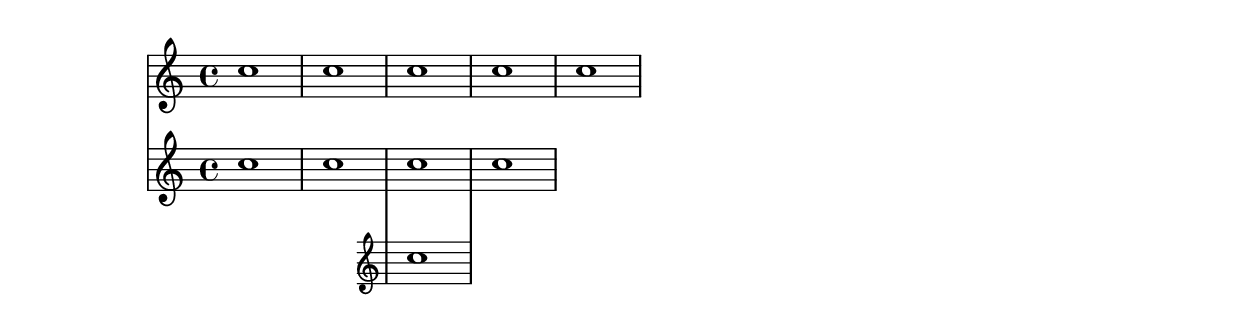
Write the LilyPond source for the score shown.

%% Do not edit this file; it is auto-generated from LSR http://lsr.dsi.unimi.it
%% This file is in the public domain.
\version "2.11.49"

\header {
  lsrtags = "staff-notation, contexts-and-engravers"

  texidoc = "
An extra staff can be added (possibly temporarily) after the start of a
piece.  

"
  doctitle = "Adding an extra staff"
} % begin verbatim
\score {
  <<
    \new Staff \relative c'' { c1 c c c c }
    \new StaffGroup \relative c'' {
      \new Staff {
        c1 c
        << c1 \new Staff { \once \override Staff.TimeSignature #'stencil = ##f c1 } >>
        c
      }
    }
  >>
}
